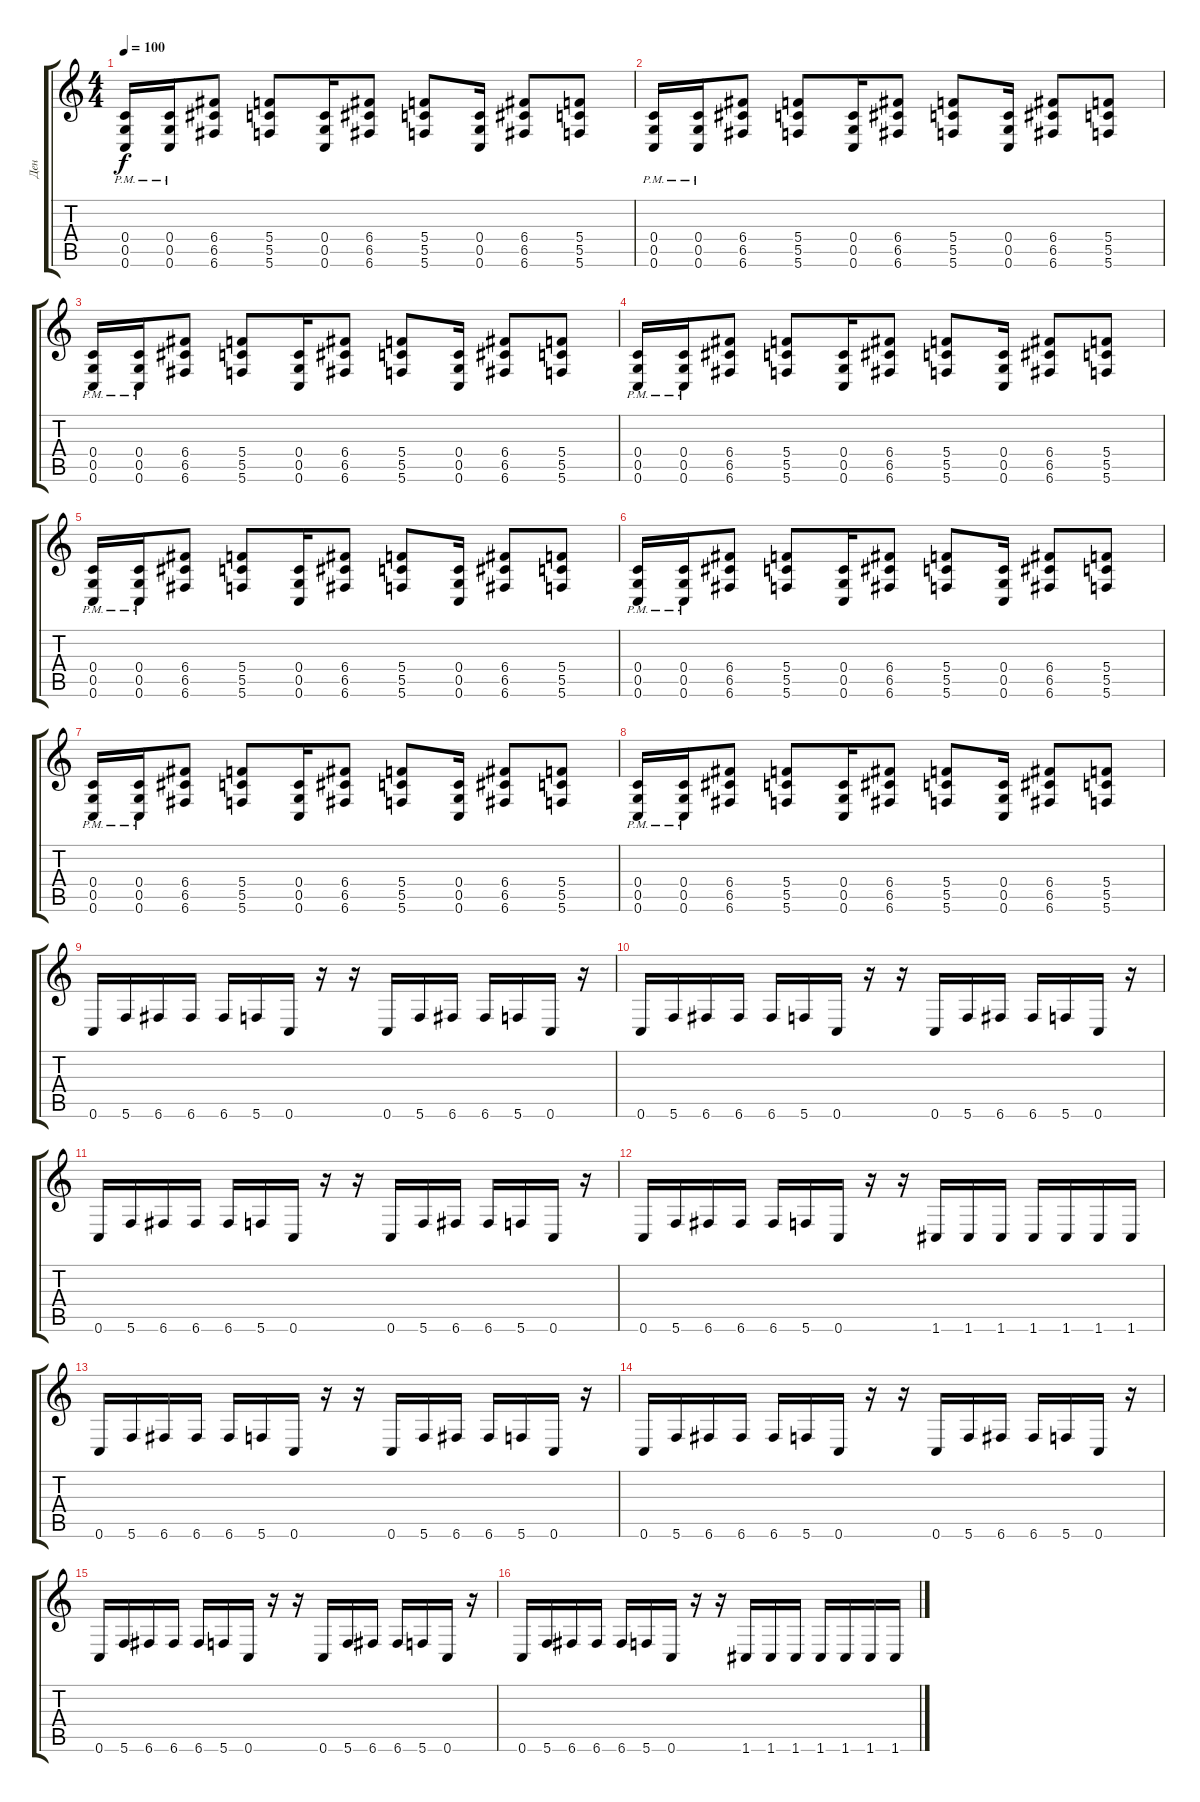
\track ("Ден" "Ден") {instrument overdrivenguitar}
\staff {score tabs}
\tuning (D4 A3 F3 C3 G2 C2) {hide}
\ts (4 4)
\tempo 100
\clef g2
\ks c
(0.4{pm} 0.5{pm} 0.6{pm}).16{dy f} (0.4{pm} 0.5{pm} 0.6{pm}).16 (6.4 6.5 6.6).8 (5.4 5.5 5.6).8 (0.4 0.5 0.6).16 (6.4 6.5 6.6).8 (5.4 5.5 5.6).8 (0.4 0.5 0.6).16 (6.4 6.5 6.6).8 (5.4 5.5 5.6).8 |
(0.4{pm} 0.5{pm} 0.6{pm}).16 (0.4{pm} 0.5{pm} 0.6{pm}).16 (6.4 6.5 6.6).8 (5.4 5.5 5.6).8 (0.4 0.5 0.6).16 (6.4 6.5 6.6).8 (5.4 5.5 5.6).8 (0.4 0.5 0.6).16 (6.4 6.5 6.6).8 (5.4 5.5 5.6).8 |
(0.4{pm} 0.5{pm} 0.6{pm}).16 (0.4{pm} 0.5{pm} 0.6{pm}).16 (6.4 6.5 6.6).8 (5.4 5.5 5.6).8 (0.4 0.5 0.6).16 (6.4 6.5 6.6).8 (5.4 5.5 5.6).8 (0.4 0.5 0.6).16 (6.4 6.5 6.6).8 (5.4 5.5 5.6).8 |
(0.4{pm} 0.5{pm} 0.6{pm}).16 (0.4{pm} 0.5{pm} 0.6{pm}).16 (6.4 6.5 6.6).8 (5.4 5.5 5.6).8 (0.4 0.5 0.6).16 (6.4 6.5 6.6).8 (5.4 5.5 5.6).8 (0.4 0.5 0.6).16 (6.4 6.5 6.6).8 (5.4 5.5 5.6).8 |
(0.4{pm} 0.5{pm} 0.6{pm}).16 (0.4{pm} 0.5{pm} 0.6{pm}).16 (6.4 6.5 6.6).8 (5.4 5.5 5.6).8 (0.4 0.5 0.6).16 (6.4 6.5 6.6).8 (5.4 5.5 5.6).8 (0.4 0.5 0.6).16 (6.4 6.5 6.6).8 (5.4 5.5 5.6).8 |
(0.4{pm} 0.5{pm} 0.6{pm}).16 (0.4{pm} 0.5{pm} 0.6{pm}).16 (6.4 6.5 6.6).8 (5.4 5.5 5.6).8 (0.4 0.5 0.6).16 (6.4 6.5 6.6).8 (5.4 5.5 5.6).8 (0.4 0.5 0.6).16 (6.4 6.5 6.6).8 (5.4 5.5 5.6).8 |
(0.4{pm} 0.5{pm} 0.6{pm}).16 (0.4{pm} 0.5{pm} 0.6{pm}).16 (6.4 6.5 6.6).8 (5.4 5.5 5.6).8 (0.4 0.5 0.6).16 (6.4 6.5 6.6).8 (5.4 5.5 5.6).8 (0.4 0.5 0.6).16 (6.4 6.5 6.6).8 (5.4 5.5 5.6).8 |
(0.4{pm} 0.5{pm} 0.6{pm}).16 (0.4{pm} 0.5{pm} 0.6{pm}).16 (6.4 6.5 6.6).8 (5.4 5.5 5.6).8 (0.4 0.5 0.6).16 (6.4 6.5 6.6).8 (5.4 5.5 5.6).8 (0.4 0.5 0.6).16 (6.4 6.5 6.6).8 (5.4 5.5 5.6).8 |
0.6.16 5.6.16 6.6.16 6.6.16 6.6.16 5.6.16 0.6.16 r.16 r.16 0.6.16 5.6.16 6.6.16 6.6.16 5.6.16 0.6.16 r.16 |
0.6.16 5.6.16 6.6.16 6.6.16 6.6.16 5.6.16 0.6.16 r.16 r.16 0.6.16 5.6.16 6.6.16 6.6.16 5.6.16 0.6.16 r.16 |
0.6.16 5.6.16 6.6.16 6.6.16 6.6.16 5.6.16 0.6.16 r.16 r.16 0.6.16 5.6.16 6.6.16 6.6.16 5.6.16 0.6.16 r.16 |
0.6.16 5.6.16 6.6.16 6.6.16 6.6.16 5.6.16 0.6.16 r.16 r.16 1.6.16 1.6.16 1.6.16 1.6.16 1.6.16 1.6.16 1.6.16 |
0.6.16 5.6.16 6.6.16 6.6.16 6.6.16 5.6.16 0.6.16 r.16 r.16 0.6.16 5.6.16 6.6.16 6.6.16 5.6.16 0.6.16 r.16 |
0.6.16 5.6.16 6.6.16 6.6.16 6.6.16 5.6.16 0.6.16 r.16 r.16 0.6.16 5.6.16 6.6.16 6.6.16 5.6.16 0.6.16 r.16 |
0.6.16 5.6.16 6.6.16 6.6.16 6.6.16 5.6.16 0.6.16 r.16 r.16 0.6.16 5.6.16 6.6.16 6.6.16 5.6.16 0.6.16 r.16 |
0.6.16 5.6.16 6.6.16 6.6.16 6.6.16 5.6.16 0.6.16 r.16 r.16 1.6.16 1.6.16 1.6.16 1.6.16 1.6.16 1.6.16 1.6.16
